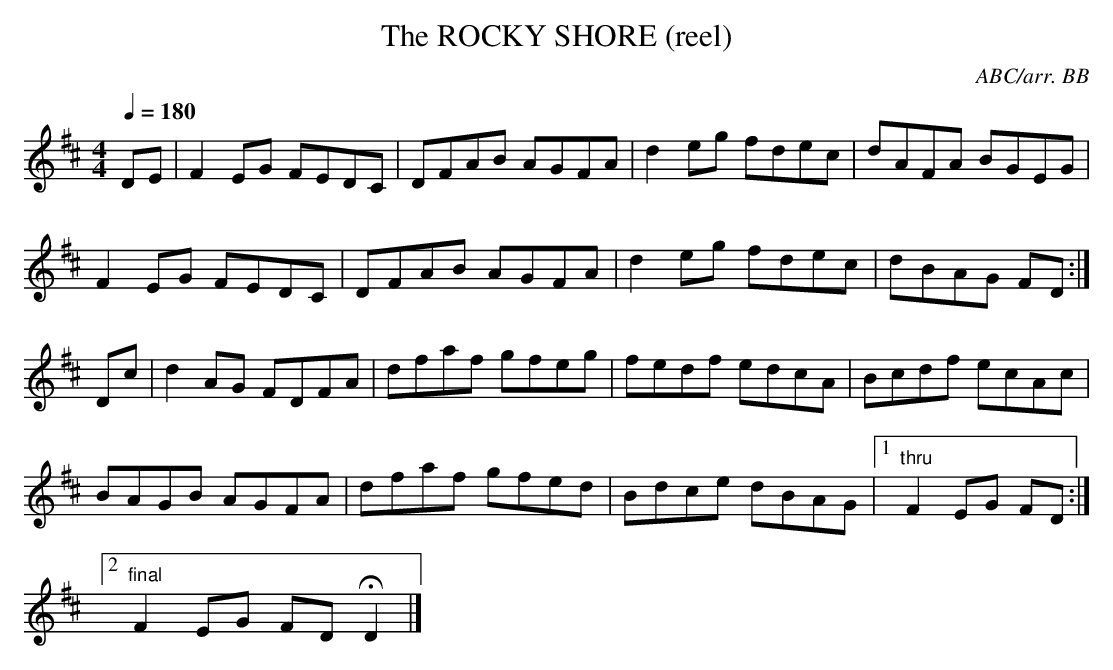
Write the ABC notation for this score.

X:1
T:ROCKY SHORE (reel), The
C:ABC/arr. BB
M:4/4
L:1/8
Q:1/4=180
K:D
DE|F2EG FEDC|DFAB AGFA|d2 eg fdec|dAFA BGEG|
F2EG FEDC|DFAB AGFA|d2 eg fdec|dBAG FD:|
Dc|d2 AG FDFA|dfaf gfeg|fedf edcA|Bcdf ecAc|
BAGB AGFA|dfaf gfed|Bdce dBAG|1 "thru"F2EG FD:|
[2 "final"F2EG FDHD2|]
